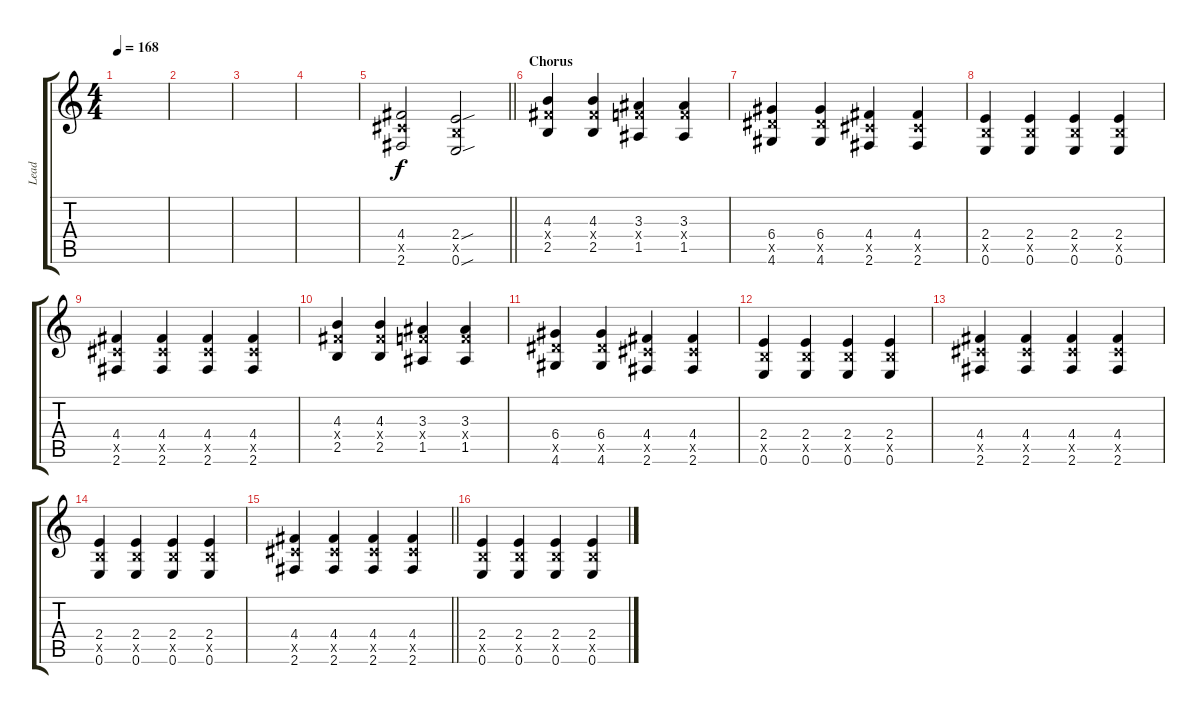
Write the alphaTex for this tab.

\track ("Lead" "Lead") {instrument overdrivenguitar}
\staff {score tabs}
\tuning (E4 B3 G3 D3 A2 E2) {hide}
\ts (4 4)
\tempo 168
\clef g2
\ks c
|
|
|
|
\barLineRight lightlight
(4.4 4.5{x} 2.6).2 (2.4{sou} 2.5{x} 0.6{sou}).2{volume 10} |
\section ("" "Chorus")
(4.3 4.4{x} 2.5).4{volume 15} (4.3 4.4{x} 2.5).4 (3.3 3.4{x} 1.5).4 (3.3 3.4{x} 1.5).4 |
(6.4 6.5{x} 4.6).4 (6.4 6.5{x} 4.6).4 (4.4 4.5{x} 2.6).4 (4.4 4.5{x} 2.6).4 |
(2.4 2.5{x} 0.6).4 (2.4 2.5{x} 0.6).4 (2.4 2.5{x} 0.6).4 (2.4 2.5{x} 0.6).4 |
(4.4 4.5{x} 2.6).4 (4.4 4.5{x} 2.6).4 (4.4 4.5{x} 2.6).4 (4.4 4.5{x} 2.6).4 |
(4.3 4.4{x} 2.5).4 (4.3 4.4{x} 2.5).4 (3.3 3.4{x} 1.5).4 (3.3 3.4{x} 1.5).4 |
(6.4 6.5{x} 4.6).4 (6.4 6.5{x} 4.6).4 (4.4 4.5{x} 2.6).4 (4.4 4.5{x} 2.6).4 |
(2.4 2.5{x} 0.6).4 (2.4 2.5{x} 0.6).4 (2.4 2.5{x} 0.6).4 (2.4 2.5{x} 0.6).4 |
(4.4 4.5{x} 2.6).4 (4.4 4.5{x} 2.6).4 (4.4 4.5{x} 2.6).4 (4.4 4.5{x} 2.6).4 |
(2.4 2.5{x} 0.6).4 (2.4 2.5{x} 0.6).4 (2.4 2.5{x} 0.6).4 (2.4 2.5{x} 0.6).4 |
\barLineRight lightlight
(4.4 4.5{x} 2.6).4 (4.4 4.5{x} 2.6).4 (4.4 4.5{x} 2.6).4 (4.4 4.5{x} 2.6).4 |
(2.4 2.5{x} 0.6).4 (2.4 2.5{x} 0.6).4 (2.4 2.5{x} 0.6).4 (2.4 2.5{x} 0.6).4
